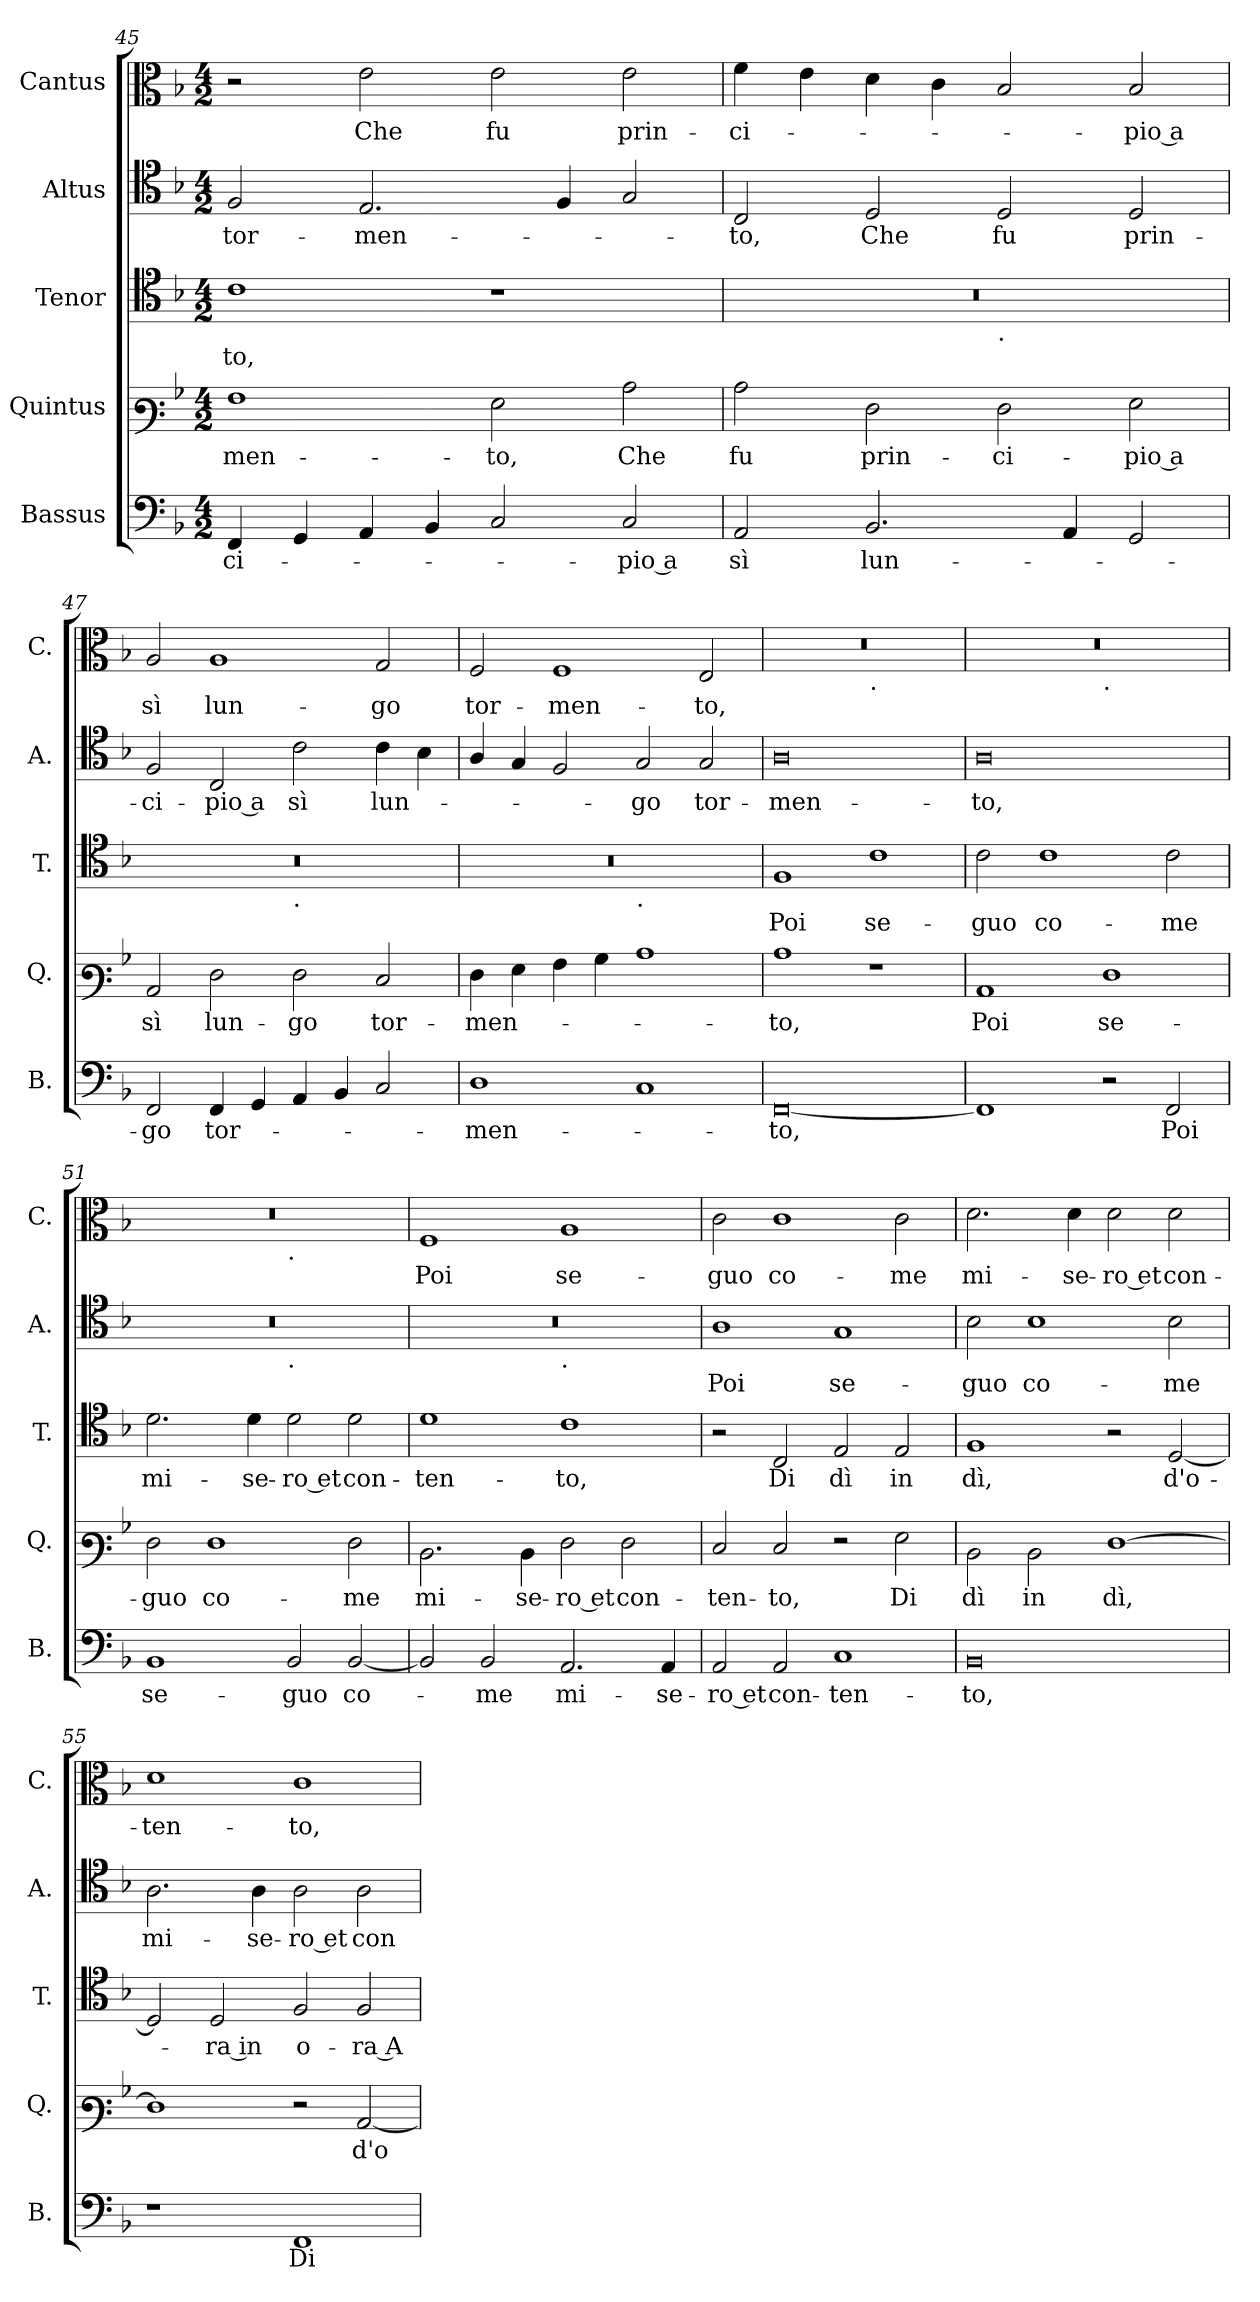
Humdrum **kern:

**kern	**text	**kern	**text	**kern	**text	**kern	**text	**kern	**text
*part5	*part5	*part4	*part4	*part3	*part3	*part2	*part2	*part1	*part1
*staff5	*staff5	*staff4	*staff4	*staff3	*staff3	*staff2	*staff2	*staff1	*staff1
*I"Bassus	*	*I"Quintus	*	*I"Tenor	*	*I"Altus	*	*I"Cantus	*
*I'B.	*	*I'Q.	*	*I'T.	*	*I'A.	*	*I'C.	*
*clefF4	*	*clefF3	*	*clefC4	*	*clefC4	*	*clefC3	*
*k[b-]	*	*k[b-]	*	*k[b-]	*	*k[b-]	*	*k[b-]	*
*M4/2	*	*M4/2	*	*M4/2	*	*M4/2	*	*M4/2	*
=45	=45	=45	=45	=45	=45	=45	=45	=45	=45
4FF/	-ci-	1A	-men-	1c	-to,	2F/	tor-	2r	.
4GG/	.	.	.	.	.	.	.	.	.
4AA/	.	.	.	.	.	2.E/	-men-	2e\	Che
4BB-/	.	.	.	.	.	.	.	.	.
2C/	.	2G\	-to,	1r	.	.	.	2e\	fu
.	.	.	.	.	.	4F/	.	.	.
2C/	-pio a	2c\	Che	.	.	2G/	.	2e\	prin-
=46	=46	=46	=46	=46	=46	=46	=46	=46	=46
*	*	*	*	*^	*	*	*	*	*
2AA/	sì	2c\	fu	0r	1ryy	.	2C/	-to,	4f\	-ci-
.	.	.	.	.	.	.	.	.	4e\	.
2.BB-/	lun-	2F\	prin-	.	.	.	2D/	Che	4d\	.
.	.	.	.	.	.	.	.	.	4c\	.
!	!	!	!	!	!LO:TX:b:t=.	!	!	!	!	!
.	.	2F\	-ci-	.	1ryy	.	2D/	fu	2B-/	.
4AA/	.	.	.	.	.	.	.	.	.	.
2GG/	.	2G\	-pio a	.	.	.	2D/	prin-	2B-/	-pio a
=47	=47	=47	=47	=47	=47	=47	=47	=47	=47	=47
2FF/	-go	2C/	sì	0r	1ryy	.	2F/	-ci-	2A/	sì
4FF/	tor-	2F\	lun-	.	.	.	2C/	-pio a	1A	lun-
4GG/	.	.	.	.	.	.	.	.	.	.
!	!	!	!	!	!LO:TX:b:t=.	!	!	!	!	!
4AA/	.	2F\	-go	.	1ryy	.	2c\	sì	.	.
4BB-/	.	.	.	.	.	.	.	.	.	.
2C/	.	2E/	tor-	.	.	.	4c\	lun-	2G/	-go
.	.	.	.	.	.	.	4B-\	.	.	.
=48	=48	=48	=48	=48	=48	=48	=48	=48	=48	=48
1D	-men-	4F\	-men-	0r	1ryy	.	4A/	.	2F/	tor-
.	.	4G\	.	.	.	.	4G/	.	.	.
.	.	4A\	.	.	.	.	2F/	.	1F	-men-
.	.	4B-\	.	.	.	.	.	.	.	.
!	!	!	!	!	!LO:TX:b:t=.	!	!	!	!	!
1C	.	1c	.	.	1ryy	.	2G/	-go	.	.
.	.	.	.	.	.	.	2G/	tor-	2E/	-to,
*	*	*	*	*v	*v	*	*	*	*	*
=49	=49	=49	=49	=49	=49	=49	=49	=49	=49
*	*	*	*	*	*	*	*	*^	*
[0FF	-to,	1c	-to,	1F	Poi	0A	-men-	0r	1ryy	.
!	!	!	!	!	!	!	!	!	!LO:TX:b:t=.	!
.	.	1r	.	1c	se-	.	.	.	1ryy	.
!!LO:LB:g=z	!!
=50	=50	=50	=50	=50	=50	=50	=50	=50	=50	=50
1FF]	.	1C	Poi	2c\	-guo	0A	-to,	0r	1ryy	.
.	.	.	.	1c	co-	.	.	.	.	.
!	!	!	!	!	!	!	!	!	!LO:TX:b:t=.	!
2r	.	1F	se-	.	.	.	.	.	1ryy	.
2FF/	Poi	.	.	2c\	-me	.	.	.	.	.
=51	=51	=51	=51	=51	=51	=51	=51	=51	=51	=51
*	*	*	*	*	*	*^	*	*	*	*
1BB-	se-	2F\	-guo	2.d\	mi-	0r	1ryy	.	0r	1ryy	.
.	.	1F	co-	.	.	.	.	.	.	.	.
.	.	.	.	4d\	-se-	.	.	.	.	.	.
!	!	!	!	!	!	!	!	!	!	!LO:TX:b:t=.	!
!	!	!	!	!	!	!	!LO:TX:b:t=.	!	!	!	!
2BB-/	-guo	.	.	2d\	-ro et	.	1ryy	.	.	1ryy	.
[2BB-/	co-	2F\	-me	2d\	con-	.	.	.	.	.	.
*	*	*	*	*	*	*	*	*	*v	*v	*
=52	=52	=52	=52	=52	=52	=52	=52	=52	=52	=52
2BB-/]	.	2.D\	mi-	1d	-ten-	0r	1ryy	.	1F	Poi
2BB-/	-me	.	.	.	.	.	.	.	.	.
.	.	4D\	-se-	.	.	.	.	.	.	.
!	!	!	!	!	!	!	!LO:TX:b:t=.	!	!	!
2.AA/	mi-	2F\	-ro et	1c	-to,	.	1ryy	.	1A	se-
.	.	2F\	con-	.	.	.	.	.	.	.
4AA/	-se-	.	.	.	.	.	.	.	.	.
*	*	*	*	*	*	*v	*v	*	*	*
=53	=53	=53	=53	=53	=53	=53	=53	=53	=53
2AA/	-ro et	2E/	-ten-	2r	.	1A	Poi	2c\	-guo
2AA/	con-	2E/	-to,	2C/	Di	.	.	1c	co-
1C	-ten-	2r	.	2E/	dì	1G	se-	.	.
.	.	2G\	Di	2E/	in	.	.	2c\	-me
=54	=54	=54	=54	=54	=54	=54	=54	=54	=54
0BB-	-to,	2D\	dì	1F	dì,	2B-\	-guo	2.d\	mi-
.	.	2D\	in	.	.	1B-	co-	.	.
.	.	.	.	.	.	.	.	4d\	-se-
.	.	[1F	dì,	2r	.	.	.	2d\	-ro et
.	.	.	.	[2D/	d'o-	2B-\	-me	2d\	con-
=55	=55	=55	=55	=55	=55	=55	=55	=55	=55
1r	.	1F]	.	2D/]	.	2.A\	mi-	1d	-ten-
.	.	.	.	2D/	-ra in	.	.	.	.
.	.	.	.	.	.	4A\	-se-	.	.
1FF	Di	2r	.	2F/	o-	2A\	-ro et	1c	-to,
.	.	[2C/	d'o-	2F/	-ra A-	2A\	con-	.	.
=	=	=	=	=	=	=	=	=	=
*-	*-	*-	*-	*-	*-	*-	*-	*-	*-
